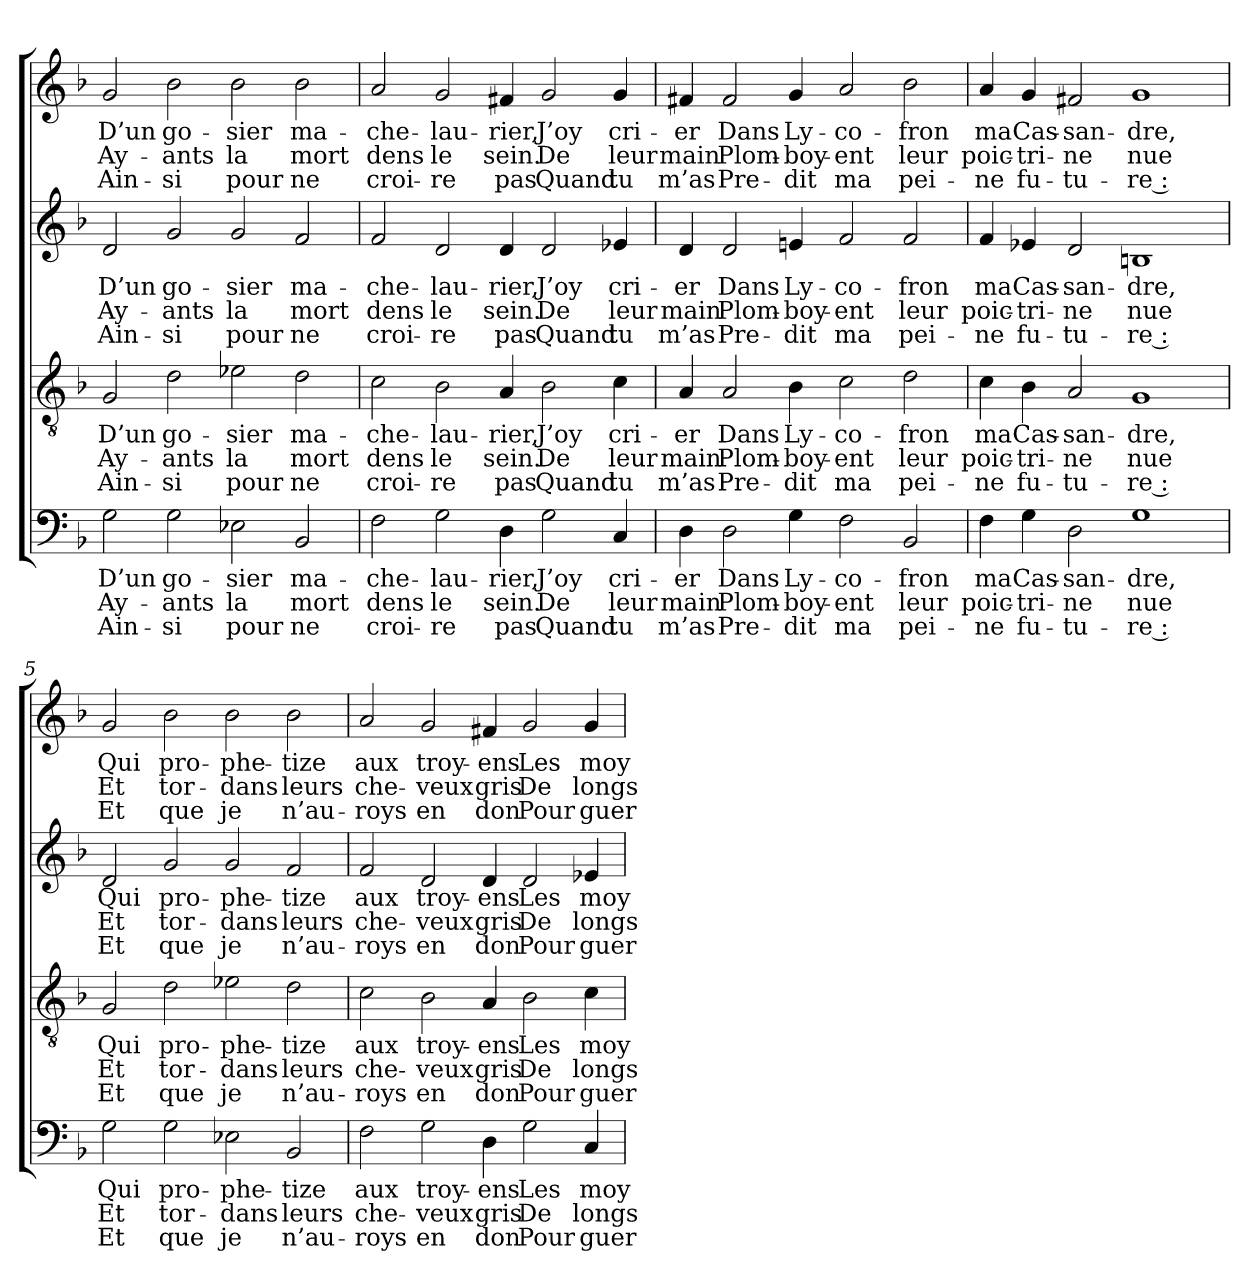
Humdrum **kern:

**kern	**text	**text	**text	**kern	**text	**text	**text	**kern	**text	**text	**text	**kern	**text	**text	**text
*part4	*part4	*part4	*part4	*part3	*part3	*part3	*part3	*part2	*part2	*part2	*part2	*part1	*part1	*part1	*part1
*staff4	*staff4	*staff4	*staff4	*staff3	*staff3	*staff3	*staff3	*staff2	*staff2	*staff2	*staff2	*staff1	*staff1	*staff1	*staff1
*clefF4	*	*	*	*clefGv2	*	*	*	*clefG2	*	*	*	*clefG2	*	*	*
*k[b-]	*	*	*	*k[b-]	*	*	*	*k[b-]	*	*	*	*k[b-]	*	*	*
=1	=1	=1	=1	=1	=1	=1	=1	=1	=1	=1	=1	=1	=1	=1	=1
2G	D’un	Ay-	Ain-	2G	D’un	Ay-	Ain-	2d	D’un	Ay-	Ain-	2g	D’un	Ay-	Ain-
2G	go-	-ants	-si	2d	go-	-ants	-si	2g	go-	-ants	-si	2b-	go-	-ants	-si
2E-X	-sier	la	pour	2e-X	-sier	la	pour	2g	-sier	la	pour	2b-	-sier	la	pour
2BB-	ma-	mort	ne	2d	ma-	mort	ne	2f	ma-	mort	ne	2b-	ma-	mort	ne
=2	=2	=2	=2	=2	=2	=2	=2	=2	=2	=2	=2	=2	=2	=2	=2
2F	-che-	dens	croi-	2c	-che-	dens	croi-	2f	-che-	dens	croi-	2a	-che-	dens	croi-
2G	-lau-	le	-re	2B-	-lau-	le	-re	2d	-lau-	le	-re	2g	-lau-	le	-re
4D	-rier,	sein.	pas	4A	-rier,	sein.	pas	4d	-rier,	sein.	pas	4f#X	-rier,	sein.	pas
2G	J’oy	De	Quand	2B-	J’oy	De	Quand	2d	J’oy	De	Quand	2g	J’oy	De	Quand
4C	cri-	leur	tu	4c	cri-	leur	tu	4e-X	cri-	leur	tu	4g	cri-	leur	tu
!!LO:LB:g=z
=3	=3	=3	=3	=3	=3	=3	=3	=3	=3	=3	=3	=3	=3	=3	=3
4D	-er	main	m’as	4A	-er	main	m’as	4d	-er	main	m’as	4f#X	-er	main	m’as
2D	Dans	Plom-	Pre-	2A	Dans	Plom-	Pre-	2d	Dans	Plom-	Pre-	2f#	Dans	Plom-	Pre-
4G	Ly-	-boy-	-dit	4B-	Ly-	-boy-	-dit	4en	Ly-	-boy-	-dit	4g	Ly-	-boy-	-dit
2F	-co-	-ent	ma	2c	-co-	-ent	ma	2f	-co-	-ent	ma	2a	-co-	-ent	ma
2BB-	-fron	leur	pei-	2d	-fron	leur	pei-	2f	-fron	leur	pei-	2b-	-fron	leur	pei-
=4	=4	=4	=4	=4	=4	=4	=4	=4	=4	=4	=4	=4	=4	=4	=4
4F	ma	poic-	-ne	4c	ma	poic-	-ne	4f	ma	poic-	-ne	4a	ma	poic-	-ne
4G	Cas-	-tri-	fu-	4B-	Cas-	-tri-	fu-	4e-X	Cas-	-tri-	fu-	4g	Cas-	-tri-	fu-
2D	-san-	-ne	-tu-	2A	-san-	-ne	-tu-	2d	-san-	-ne	-tu-	2f#X	-san-	-ne	-tu-
1G	-dre,	nue	-re :	1G	-dre,	nue	-re :	1Bn	-dre,	nue	-re :	1g	-dre,	nue	-re :
=5	=5	=5	=5	=5	=5	=5	=5	=5	=5	=5	=5	=5	=5	=5	=5
2G	Qui	Et	Et	2G	Qui	Et	Et	2d	Qui	Et	Et	2g	Qui	Et	Et
2G	pro-	tor-	que	2d	pro-	tor-	que	2g	pro-	tor-	que	2b-	pro-	tor-	que
2E-X	-phe-	-dans	je	2e-X	-phe-	-dans	je	2g	-phe-	-dans	je	2b-	-phe-	-dans	je
2BB-	-tize	leurs	n’au-	2d	-tize	leurs	n’au-	2f	-tize	leurs	n’au-	2b-	-tize	leurs	n’au-
!!LO:PB:g=z
=6	=6	=6	=6	=6	=6	=6	=6	=6	=6	=6	=6	=6	=6	=6	=6
2F	aux	che-	-roys	2c	aux	che-	-roys	2f	aux	che-	-roys	2a	aux	che-	-roys
2G	troy-	-veux	en	2B-	troy-	-veux	en	2d	troy-	-veux	en	2g	troy-	-veux	en
4D	-ens	gris	don	4A	-ens	gris	don	4d	-ens	gris	don	4f#X	-ens	gris	don
2G	Les	De	Pour	2B-	Les	De	Pour	2d	Les	De	Pour	2g	Les	De	Pour
4C	moy-	longs	guer-	4c	moy-	longs	guer-	4e-X	moy-	longs	guer-	4g	moy-	longs	guer-
=	=	=	=	=	=	=	=	=	=	=	=	=	=	=	=
*-	*-	*-	*-	*-	*-	*-	*-	*-	*-	*-	*-	*-	*-	*-	*-
